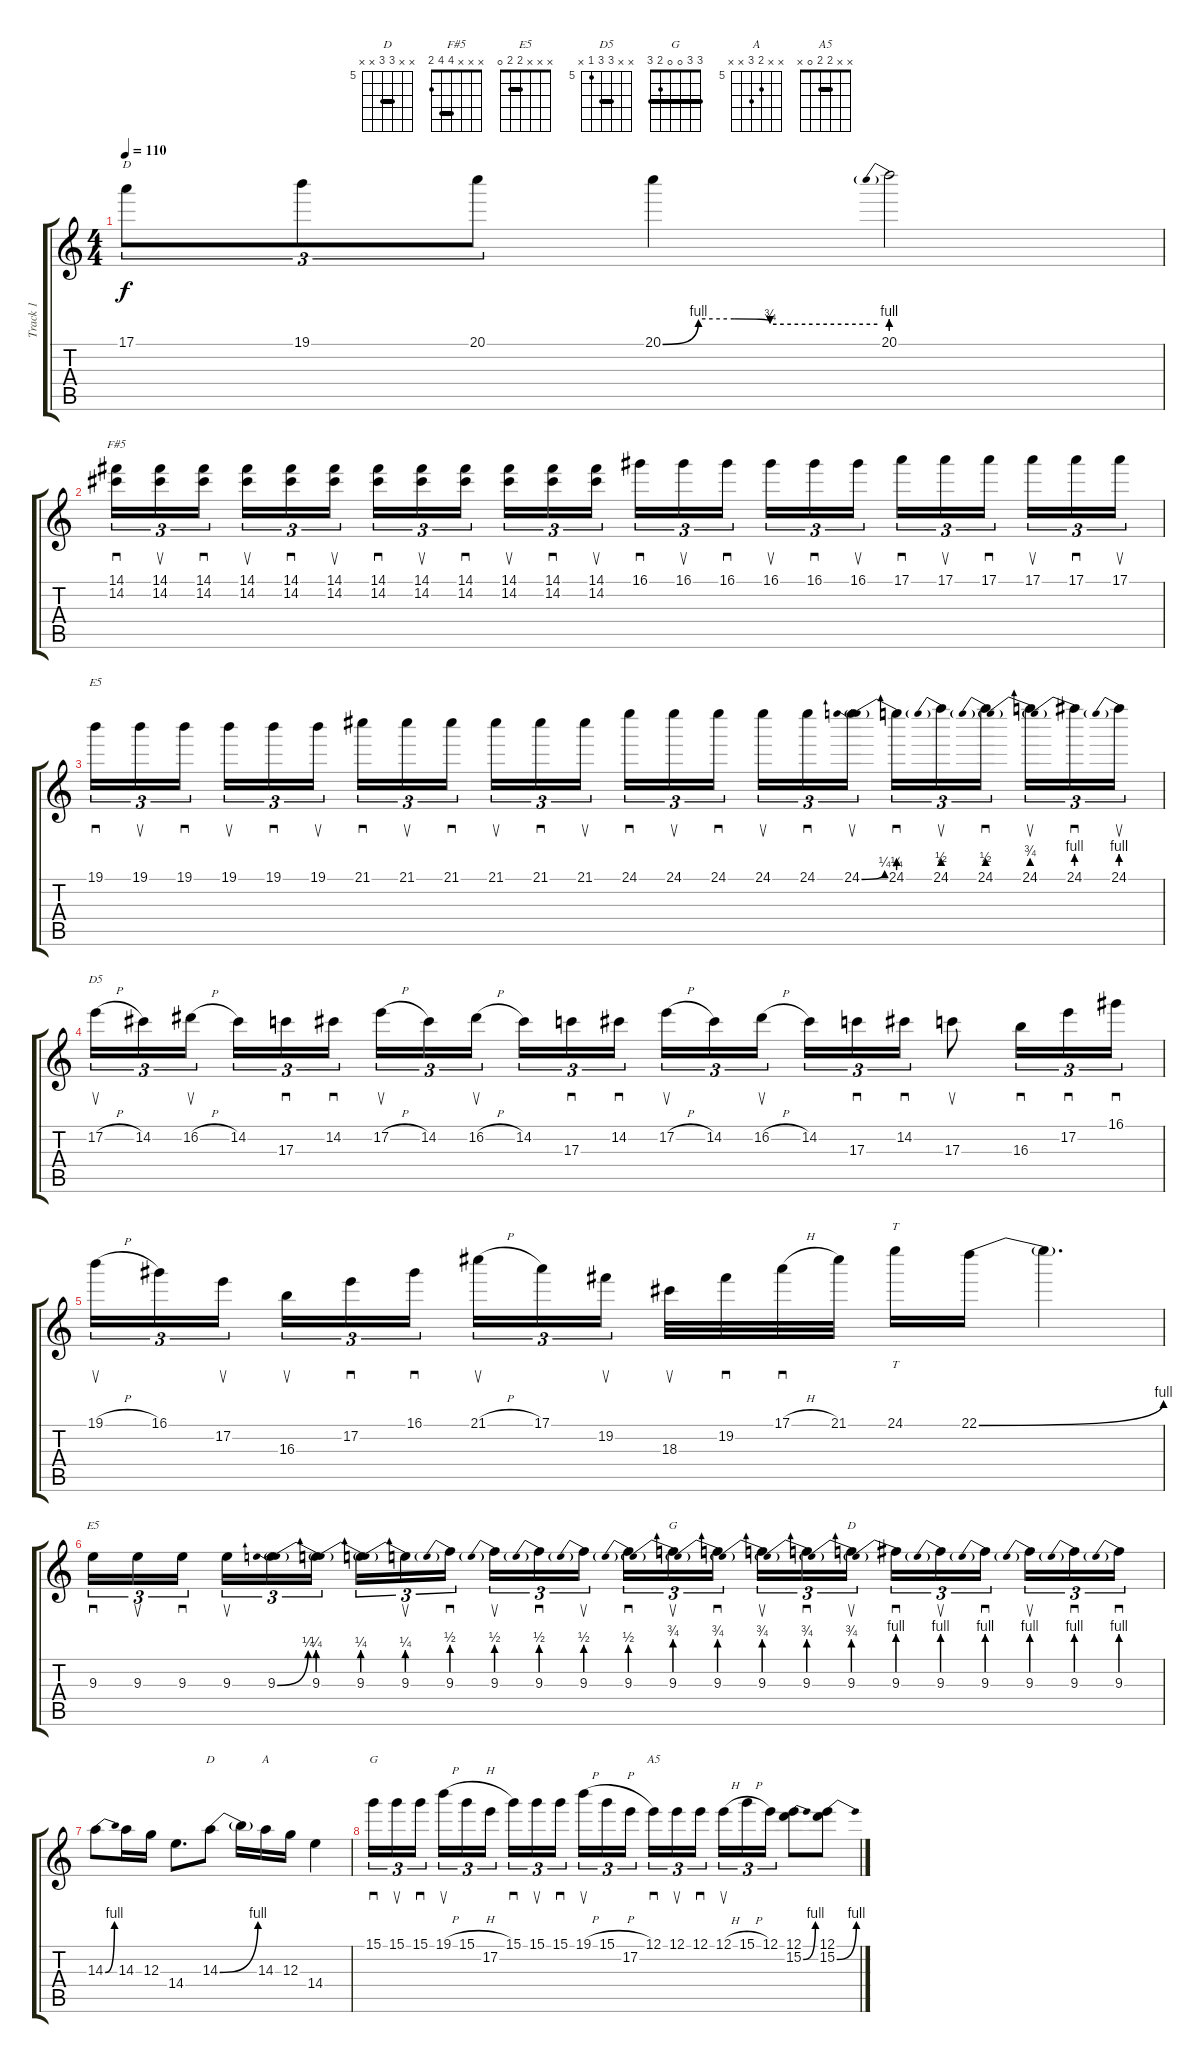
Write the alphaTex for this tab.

\track ("Track 1" "Track 1") {instrument acousticguitarsteel}
\staff {score tabs}
\tuning (E4 B3 G3 D3 A2 E2) {hide}
\chord ("D" x 3 2 0 0 x)
\chord ("F#5" x x x 4 4 2) {barre 4}
\chord ("E5" x x 9 9 7 x) {firstfret 7 barre 9}
\chord ("D5" x x 7 7 5 x) {firstfret 5 barre 7}
\chord ("E5" x x x 2 2 0) {barre 2}
\chord ("G" x 12 12 12 x x) {firstfret 10 barre 12}
\chord ("D" x x 11 12 x x) {firstfret 10}
\chord ("D" x x 7 7 x x) {firstfret 5 barre 7}
\chord ("A" x x 6 7 x x) {firstfret 5}
\chord ("G" 3 3 0 0 2 3) {barre 3}
\chord ("A5" x x 2 2 0 x) {barre 2}
\ts (4 4)
\tempo 110
\clef g2
\ks c
17.1.8{tu (3 2) ch "D" dy f} 19.1.8{tu (3 2)} 20.1.8{tu (3 2)} 20.1{be (custom 0 0 10 4 20 4 30 3 60 3)}.4 20.1{be (prebend 0 4 60 4)}.2 |
(14.1 14.2).16{sd tu (3 2) ch "F#5"} (14.1 14.2).16{su tu (3 2)} (14.1 14.2).16{sd tu (3 2) beam splitsecondary} (14.1 14.2).16{su tu (3 2)} (14.1 14.2).16{sd tu (3 2)} (14.1 14.2).16{su tu (3 2)} (14.1 14.2).16{sd tu (3 2)} (14.1 14.2).16{su tu (3 2)} (14.1 14.2).16{sd tu (3 2) beam splitsecondary} (14.1 14.2).16{su tu (3 2)} (14.1 14.2).16{sd tu (3 2)} (14.1 14.2).16{su tu (3 2)} 16.1.16{sd tu (3 2)} 16.1.16{su tu (3 2)} 16.1.16{sd tu (3 2) beam splitsecondary} 16.1.16{su tu (3 2)} 16.1.16{sd tu (3 2)} 16.1.16{su tu (3 2)} 17.1.16{sd tu (3 2)} 17.1.16{su tu (3 2)} 17.1.16{sd tu (3 2) beam splitsecondary} 17.1.16{su tu (3 2)} 17.1.16{sd tu (3 2)} 17.1.16{su tu (3 2)} |
19.1.16{sd tu (3 2) ch "E5"} 19.1.16{su tu (3 2)} 19.1.16{sd tu (3 2) beam splitsecondary} 19.1.16{su tu (3 2)} 19.1.16{sd tu (3 2)} 19.1.16{su tu (3 2)} 21.1.16{sd tu (3 2)} 21.1.16{su tu (3 2)} 21.1.16{sd tu (3 2) beam splitsecondary} 21.1.16{su tu (3 2)} 21.1.16{sd tu (3 2)} 21.1.16{su tu (3 2)} 24.1.16{sd tu (3 2)} 24.1.16{su tu (3 2)} 24.1.16{sd tu (3 2) beam splitsecondary} 24.1.16{su tu (3 2)} 24.1.16{sd tu (3 2)} 24.1{be (bend 0 0 60 1)}.16{su tu (3 2)} 24.1{be (prebend 0 1 60 1)}.16{sd tu (3 2)} 24.1{be (prebend 0 2 60 2)}.16{su tu (3 2)} 24.1{be (prebend 0 2 60 2)}.16{sd tu (3 2) beam splitsecondary} 24.1{be (prebend 0 3 60 3)}.16{su tu (3 2)} 24.1{be (prebend 0 4 60 4)}.16{sd tu (3 2)} 24.1{be (prebend 0 4 60 4)}.16{su tu (3 2)} |
17.2{h}.16{su tu (3 2) ch "D5"} 14.2.16{tu (3 2)} 16.2{h}.16{su tu (3 2) beam splitsecondary} 14.2.16{tu (3 2)} 17.3.16{sd tu (3 2)} 14.2.16{sd tu (3 2)} 17.2{h}.16{su tu (3 2)} 14.2.16{tu (3 2)} 16.2{h}.16{su tu (3 2) beam splitsecondary} 14.2.16{tu (3 2)} 17.3.16{sd tu (3 2)} 14.2.16{sd tu (3 2)} 17.2{h}.16{su tu (3 2)} 14.2.16{tu (3 2)} 16.2{h}.16{su tu (3 2) beam splitsecondary} 14.2.16{tu (3 2)} 17.3.16{sd tu (3 2)} 14.2.16{sd tu (3 2)} 17.3.8{su} 16.3.16{sd tu (3 2)} 17.2.16{sd tu (3 2)} 16.1.16{sd tu (3 2)} |
19.1{h}.16{su tu (3 2)} 16.1.16{tu (3 2)} 17.2.16{su tu (3 2) beam splitsecondary} 16.3.16{su tu (3 2)} 17.2.16{sd tu (3 2)} 16.1.16{sd tu (3 2)} 21.1{h}.16{su tu (3 2)} 17.1.16{tu (3 2)} 19.2.16{su tu (3 2) beam splitsecondary} 18.3.32{su} 19.2.32{sd} 17.1{h}.32{sd} 21.1.32 24.1.16{tt} 22.1{be (bend 0 0 60 4)}.16 22.1{t}.4{d} |
9.3.16{sd tu (3 2) ch "E5"} 9.3.16{su tu (3 2)} 9.3.16{sd tu (3 2) beam splitsecondary} 9.3.16{su tu (3 2)} 9.3{be (bend 0 0 60 1)}.16{tu (3 2)} 9.3{be (prebend 0 1 60 1)}.16{tu (3 2)} 9.3{be (prebend 0 1 60 1)}.16{tu (3 2)} 9.3{be (prebend 0 1 60 1)}.16{su tu (3 2)} 9.3{be (prebend 0 2 60 2)}.16{sd tu (3 2) beam splitsecondary} 9.3{be (prebend 0 2 60 2)}.16{su tu (3 2)} 9.3{be (prebend 0 2 60 2)}.16{sd tu (3 2)} 9.3{be (prebend 0 2 60 2)}.16{su tu (3 2)} 9.3{be (prebend 0 2 60 2)}.16{sd tu (3 2)} 9.3{be (prebend 0 3 60 3)}.16{su tu (3 2) ch "G"} 9.3{be (prebend 0 3 60 3)}.16{sd tu (3 2) beam splitsecondary} 9.3{be (prebend 0 3 60 3)}.16{su tu (3 2)} 9.3{be (prebend 0 3 60 3)}.16{sd tu (3 2)} 9.3{be (prebend 0 3 60 3)}.16{su tu (3 2) ch "D"} 9.3{be (prebend 0 4 60 4)}.16{sd tu (3 2)} 9.3{be (prebend 0 4 60 4)}.16{su tu (3 2)} 9.3{be (prebend 0 4 60 4)}.16{sd tu (3 2) beam splitsecondary} 9.3{be (prebend 0 4 60 4)}.16{su tu (3 2)} 9.3{be (prebend 0 4 60 4)}.16{sd tu (3 2)} 9.3{be (prebend 0 4 60 4)}.16{sd tu (3 2)} |
14.3{be (bend 0 0 60 4)}.8 14.3.16 12.3.16 14.4.8{d} 14.3{be (bend 0 0 60 4)}.8{ch "D"} 14.3{t}.16 14.3.16{ch "A"} 12.3.16 14.4.4 |
15.1.16{sd tu (3 2) ch "G"} 15.1.16{su tu (3 2)} 15.1.16{sd tu (3 2) beam splitsecondary} 19.1{h}.16{su tu (3 2)} 15.1{h}.16{tu (3 2)} 17.2.16{tu (3 2)} 15.1.16{sd tu (3 2)} 15.1.16{su tu (3 2)} 15.1.16{sd tu (3 2) beam splitsecondary} 19.1{h}.16{su tu (3 2)} 15.1{h}.16{tu (3 2)} 17.2.16{tu (3 2)} 12.1.16{sd tu (3 2) ch "A5"} 12.1.16{su tu (3 2)} 12.1.16{sd tu (3 2) beam splitsecondary} 12.1{h}.16{su tu (3 2)} 15.1{h}.16{tu (3 2)} 12.1.16{tu (3 2)} (12.1 15.2{be (bend 0 0 60 4)}).8 (12.1 15.2{be (bend 0 0 60 4)}).8
